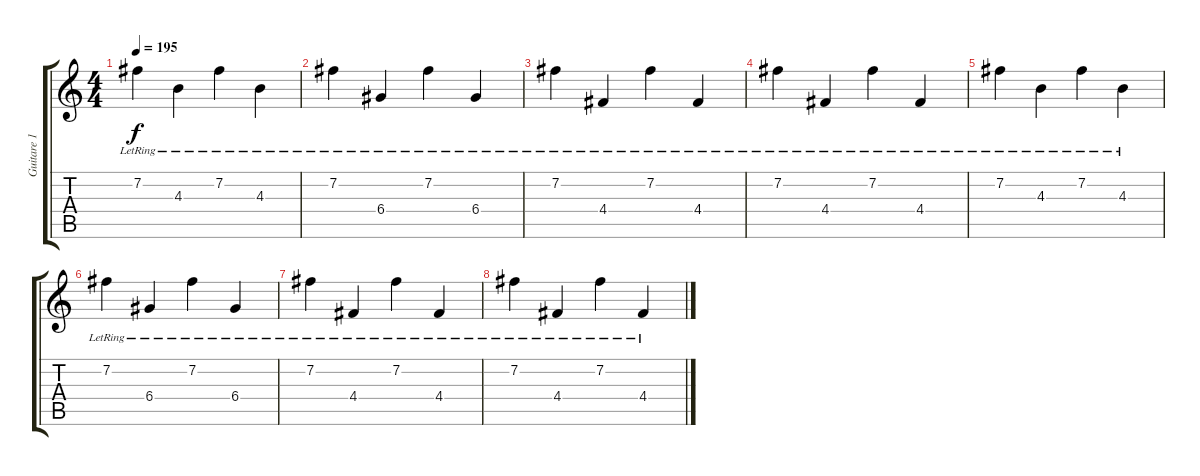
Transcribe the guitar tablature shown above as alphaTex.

\track ("Guitare 1" "Guitare 1") {instrument distortionguitar}
\staff {score tabs}
\tuning (E4 B3 G3 D3 A2 E2) {hide}
\ts (4 4)
\tempo 195
\clef g2
\ks c
7.2{lr}.4{dy f} 4.3{lr}.4 7.2{lr}.4 4.3{lr}.4 |
7.2{lr}.4 6.4{lr}.4 7.2{lr}.4 6.4{lr}.4 |
7.2{lr}.4 4.4{lr}.4 7.2{lr}.4 4.4{lr}.4 |
7.2{lr}.4 4.4{lr}.4 7.2{lr}.4 4.4{lr}.4 |
7.2{lr}.4 4.3{lr}.4 7.2{lr}.4 4.3{lr}.4 |
7.2{lr}.4 6.4{lr}.4 7.2{lr}.4 6.4{lr}.4 |
7.2{lr}.4 4.4{lr}.4 7.2{lr}.4 4.4{lr}.4 |
7.2{lr}.4 4.4{lr}.4 7.2{lr}.4 4.4{lr}.4
